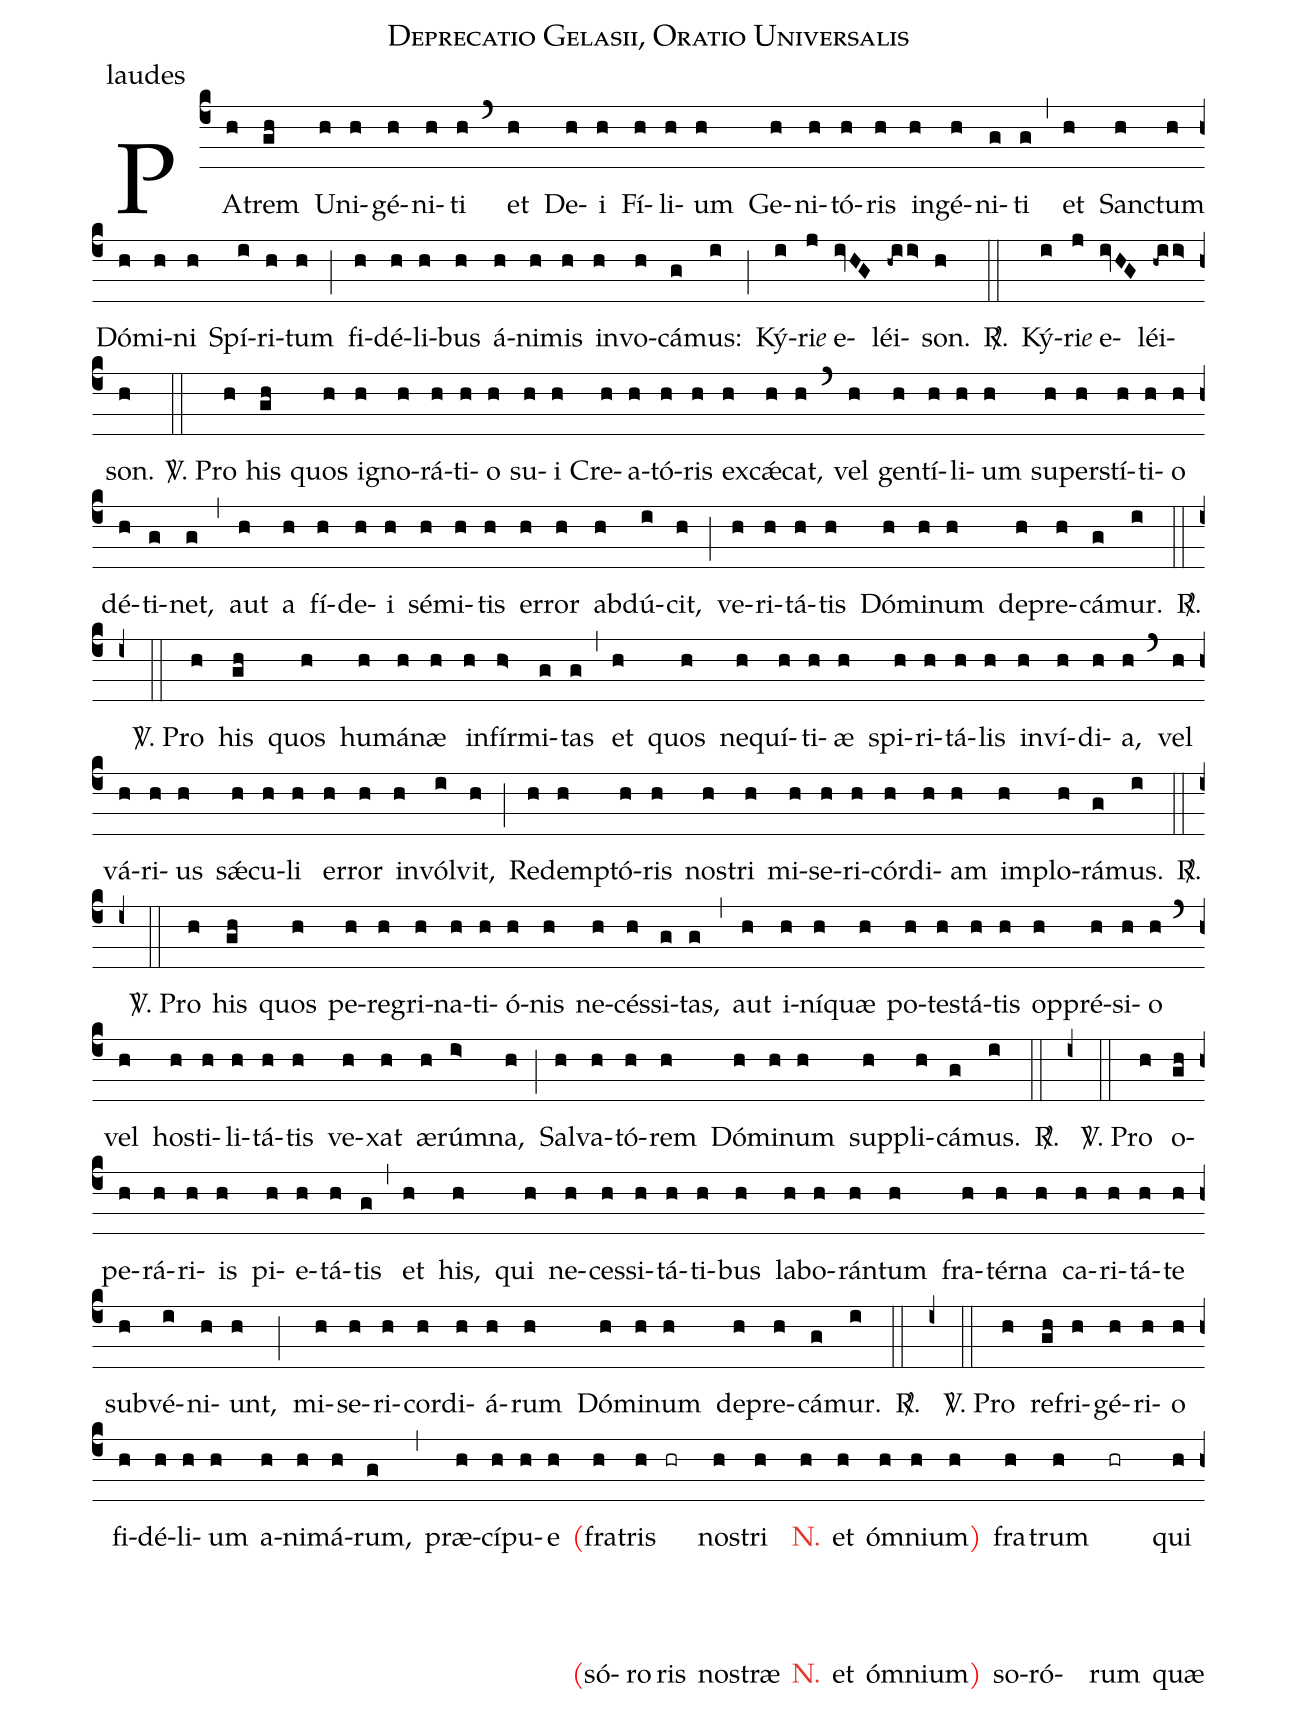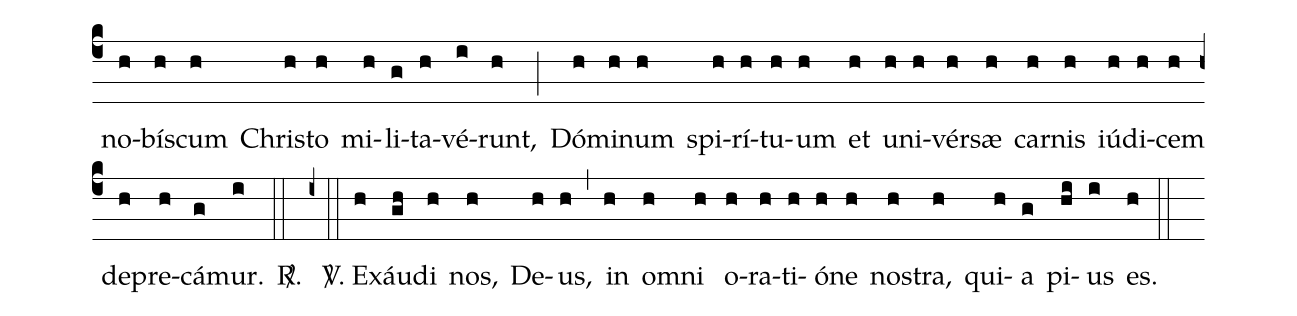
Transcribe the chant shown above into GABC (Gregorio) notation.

name: Deprecatio Gelasii, Oratio Universalis;
office-part: laudes;
%%
(c4)
PA(h)trem(gh) U(h)ni(h)gé(h)ni(h)ti(h) (`)
et(h) De(h)i(h) Fí(h)li(h)um(h) Ge(h)ni(h)tó(h)ris(h) in(h)gé(h)ni(g)ti(g) (,)
et(h) San(h)ctum(h) Dó(h)mi(h)ni(h) Spí(i)ri(h)tum(h) (;)
fi(h)dé(h)li(h)bus(h) á(h)ni(h)mis(h) in(h)vo(h)cá(g)mus:(i) (;)
Ký(i)ri(j)<i>e</i> {e}(ivHG)léi(-hii>)son.(h) <sp>R/</sp>.(::)
Ký(i)ri(j)<i>e</i> {e}(ivHG)léi(-hii>)son.(h) (::)

<sp>V/</sp>. Pr{o}(h) his(gh) quos(h) ig(h)no(h)rá(h)ti(h)o(h) su(h)i(h) Cre(h)a(h)tó(h)ris(h) ex(h)cǽ(h)cat,(h) (`)
vel(h) gen(h)tí(h)li(h)um(h) su(h)per(h)stí(h)ti(h)o(h) dé(h)ti(g)net,(g) (,)
aut(h) a(h) fí(h)de(h)i(h) sé(h)mi(h)tis(h) er(h)ror(h) ab(h)dú(i)cit,(h) (;)
ve(h)ri(h)tá(h)tis(h) Dó(h)mi(h)num(h) de(h)pre(h)cá(g)mur.(i) <sp>R/</sp>.(::)
(i+) (::)

<sp>V/</sp>. Pr{o}(h) his(gh) quos(h) hu(h)má(h)næ(h) in(h)fír(h>)mi(g)tas(g) (,)
et(h) quos(h) ne(h)quí(h)ti(h)æ(h) spi(h)ri(h)tá(h)lis(h) in(h)ví(h)di(h)a,(h) (`)
vel(h) vá(h)ri(h)us(h) sǽ(h)cu(h)li(h) er(h)ror(h) in(h)vól(i)vit,(h) (;)
Re(h)dem(h)ptó(h)ris(h) nos(h)tri(h) mi(h)se(h)ri(h)cór(h)di(h)am(h) im(h)plo(h)rá(g)mus.(i) <sp>R/</sp>.(::)
(i+) (::)

<sp>V/</sp>. Pr{o}(h) his(gh) quos(h) pe(h)re(h)gri(h)na(h)ti(h)ó(h)nis(h) ne(h)cés(h)si(g)tas,(g) (,)
aut(h) i(h)ní(h)quæ(h) po(h)tes(h)tá(h)tis(h) op(h)pré(h)si(h)o(h) (`)
vel(h) hos(h)ti(h)li(h)tá(h)tis(h) ve(h)xat(h) æ(h)rúm(i>)na,(h) (;)
Sal(h)va(h)tó(h)rem(h) Dó(h)mi(h)num(h) sup(h)pli(h)cá(g)mus.(i) <sp>R/</sp>.(::)
(i+) (::)

<sp>V/</sp>. Pr{o}(h) o(gh)pe(h)rá(h)ri(h)is(h) pi(h)e(h)tá(h)tis(g) (,)
et(h) his,(h) qui(h) ne(h)ces(h)si(h)tá(h)ti(h)bus(h) la(h)bo(h)rán(h)tum(h) fra(h)tér(h)na(h) ca(h)ri(h)tá(h)te(h) sub(h)vé(i)ni(h)unt,(h) (;)
mi(h)se(h)ri(h)cor(h)di(h)á(h)rum(h) Dó(h)mi(h)num(h) de(h)pre(h)cá(g)mur.(i) <sp>R/</sp>.(::)
(i+) (::)

<sp>V/</sp>. Pr{o}(h) re(gh)fri(h)gé(h)ri(h)o(h) fi(h)dé(h)li(h)um(h) a(h)ni(h)má(h)rum,(g) (,)
præ(h)cí(h)pu(h)e(h) <v>\vtop{\hbox{{\color{red}(}frat}\hbox{{\color{red}(}só-}}</v>(h)<v>\vtop{\hbox{ris}\hbox{ro}}</v>(h)<v>\vtop{\hbox{}\hbox{ris}}</v>(hr)
<v>\vtop{\hbox{nos}\hbox{nos}}</v>(h)<v>\vtop{\hbox{tri}\hbox{træ}}</v>(h) <c><v>\vtop{\hbox{N.}\hbox{N.}}</v></c>(h)
<v>\vtop{\hbox{et}\hbox{et}}</v>(h) <v>\vtop{\hbox{óm}\hbox{óm}}</v>(h)<v>\vtop{\hbox{ni}\hbox{ni}}</v>(h)<v>\vtop{\hbox{um{\color{red})}}\hbox{um{\color{red})}}}</v>(h)
<v>\vtop{\hbox{fra}\hbox{so-}}</v>(h)<v>\vtop{\hbox{trum}\hbox{ró-}}</v>(h)<v>\vtop{\hbox{}\hbox{rum}}</v>(hr)
<v>\vtop{\hbox{qui}\hbox{quæ}}</v>(h) no(h)bís(h)cum(h) Chris(h)to(h) mi(h)li(g)ta(h)vé(i)runt,(h) (;)
Dó(h)mi(h)num(h) spi(h)rí(h)tu(h)um(h) et(h) u(h)ni(h)vér(h)sæ(h) car(h)nis(h) iú(h)di(h)cem(h) de(h)pre(h)cá(g)mur.(i) <sp>R/</sp>.(::)
(i+) (::)

<sp>V/</sp>. {E}x(h)áu(gh)di(h) nos,(h) De(h)us,(h) (,)
in(h) om(h)ni(h) o(h)ra(h)ti(h)ó(h)ne(h) nos(h)tra,(h) qui(h)a(g) pi(hi)us(i) es.(h) (::)
